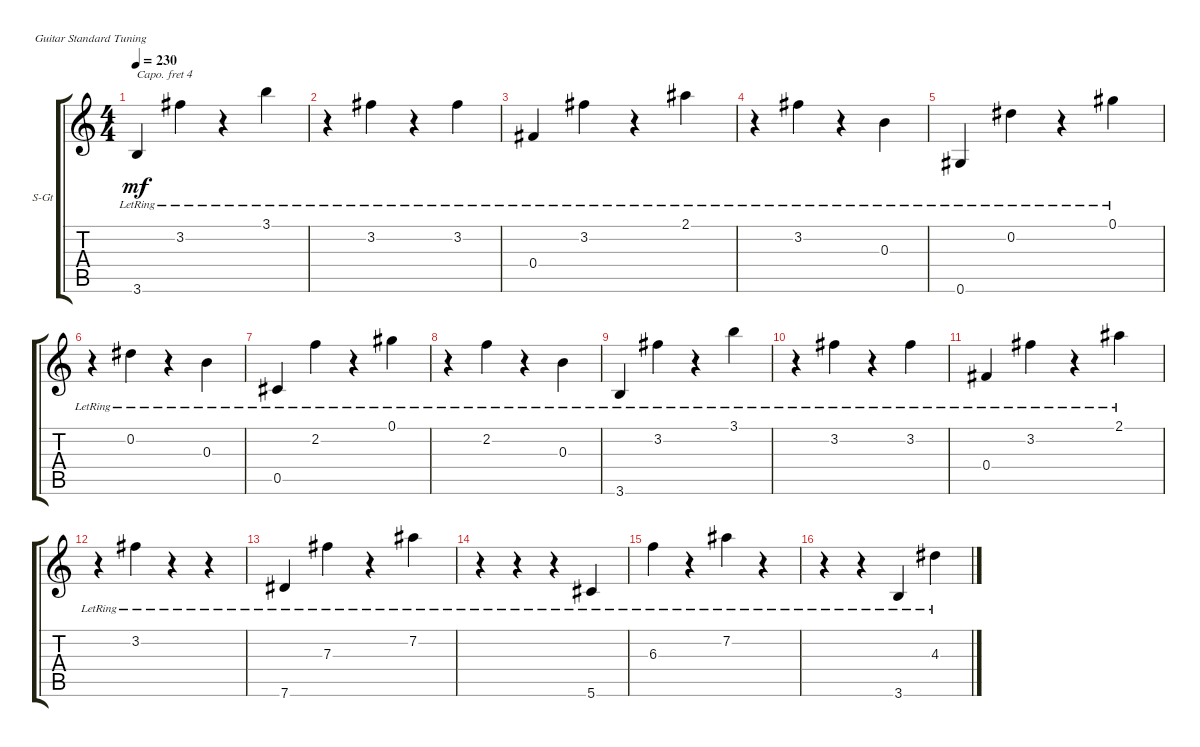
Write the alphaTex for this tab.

\defaultSystemsLayout 4
\bracketExtendMode groupsimilarinstruments
\firstSystemTrackNameOrientation horizontal
\otherSystemsTrackNameOrientation horizontal
\track ("Gibson EJ-200 (Matthew)" "S-Gt") {instrument acousticguitarsteel}
\staff {score tabs}
\capo 4
\tuning (E4 B3 G3 D3 A2 E2)
\ts (4 4)
\tempo 230
\clef g2
\ks c
3.6{lr}.4{dy mf} 3.2{lr}.4 r.4 3.1{lr}.4 |
r.4 3.2{lr}.4 r.4 3.2{lr}.4 |
0.4{lr}.4 3.2{lr}.4 r.4 2.1{lr}.4 |
r.4 3.2{lr}.4 r.4 0.3{lr}.4 |
0.6{lr}.4 0.2{lr}.4 r.4 0.1{lr}.4 |
r.4 0.2{lr}.4 r.4 0.3{lr}.4 |
0.5{lr}.4 2.2{lr}.4 r.4 0.1{lr}.4 |
r.4 2.2{lr}.4 r.4 0.3{lr}.4 |
3.6{lr}.4 3.2{lr}.4 r.4 3.1{lr}.4 |
r.4 3.2{lr}.4 r.4 3.2{lr}.4 |
0.4{lr}.4 3.2{lr}.4 r.4 2.1{lr}.4 |
r.4 3.2{lr}.4 r.4 r.4 |
7.6{lr}.4 7.3{lr}.4 r.4 7.2{lr}.4 |
r.4 r.4 r.4 5.6{lr}.4 |
6.3{lr}.4 r.4 7.2{lr}.4 r.4 |
r.4 r.4 3.6{lr}.4 4.3{lr}.4
